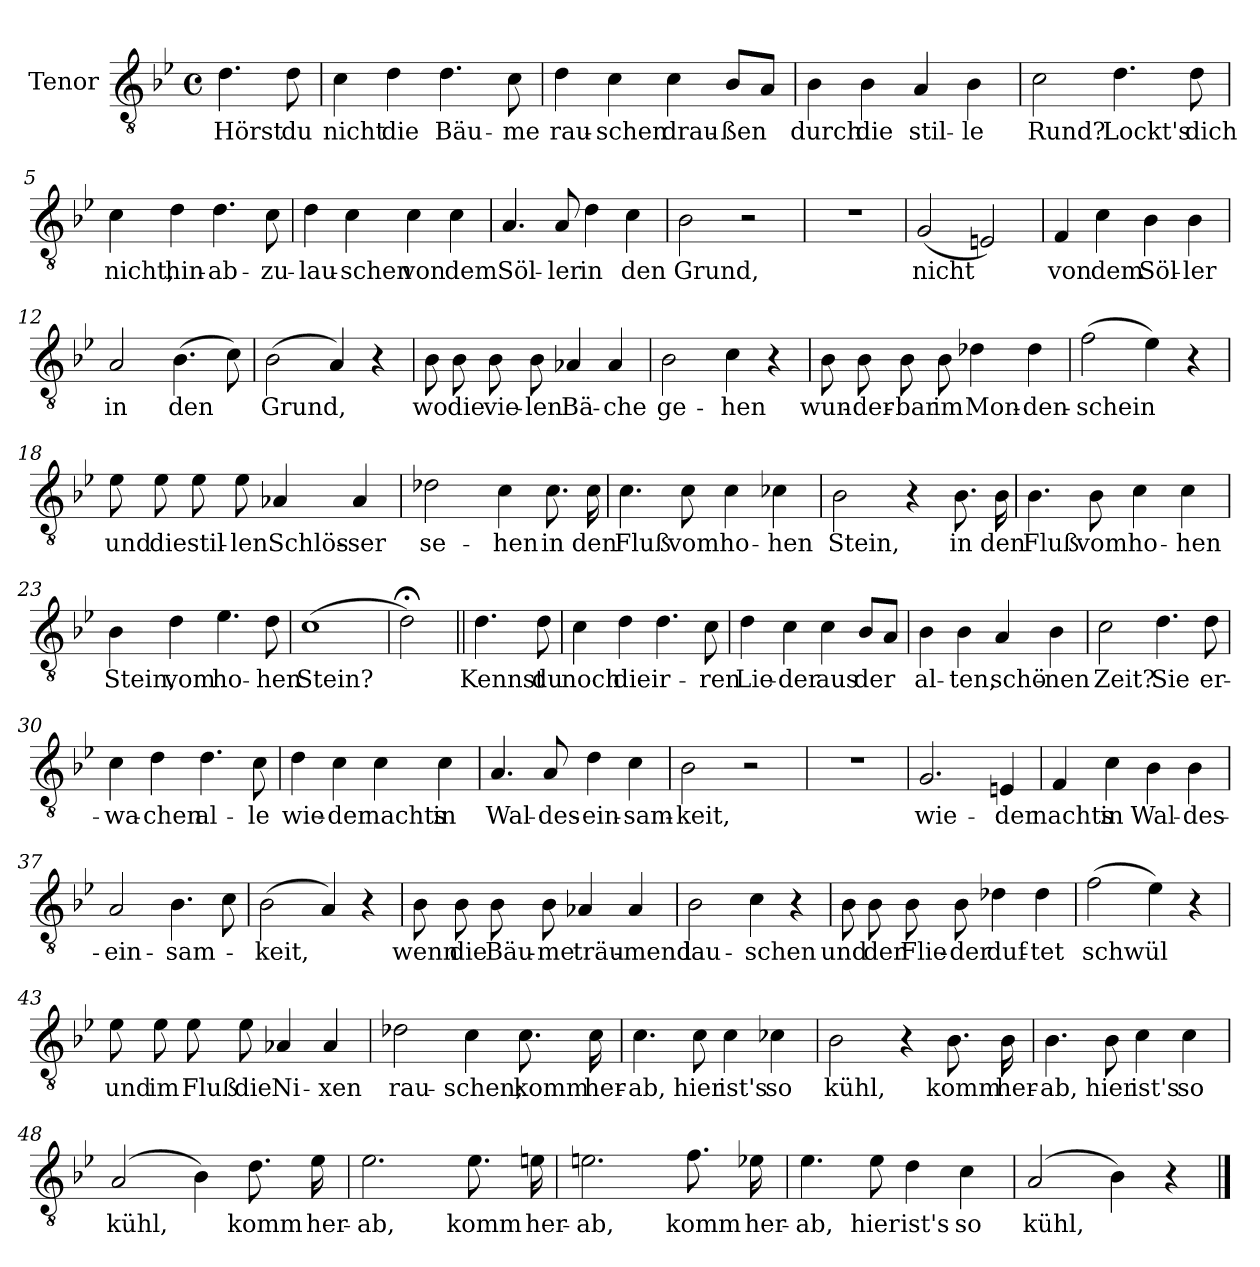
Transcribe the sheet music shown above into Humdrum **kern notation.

**kern	**text
*part1	*part1
*staff1	*staff1
*I"Tenor	*
*I'T	*
*clefGv2	*
*k[b-e-]	*
*M4/4	*
*met(c)	*
=	=
4.d\	Hörst
8d\	du
=1	=1
4c\	nicht
4d\	die
4.d\	Bäu-
8c\	-me
=2	=2
4d\	rau-
4c\	-schen
4c\	drau-
8B-/L	-ßen
8A/J	.
=3	=3
4B-\	durch
4B-\	die
4A/	stil-
4B-\	-le
=4	=4
2c\	Rund?
4.d\	Lockt's
8d\	dich
=5	=5
4c\	nicht,
4d\	hin-
4.d\	-ab-
8c\	-zu-
=6	=6
4d\	-lau-
4c\	-schen
4c\	von
4c\	dem
=7	=7
4.A/	Söl-
8A/	-ler
4d\	in
4c\	den
=8	=8
2B-\	Grund,
2r	.
=9	=9
1r	.
=10	=10
(2G/	nicht
2En/)	.
=11	=11
4F/	von
4c\	dem
4B-\	Söl-
4B-\	-ler
=12	=12
2A/	in
(4.B-\	den
8c\)	.
=13	=13
(2B-\	Grund,
4A/)	.
4r	.
=14	=14
8B-\	wo
8B-\	die
8B-\	vie-
8B-\	-len
4A-X/	Bä-
4A-/	-che
=15	=15
2B-\	ge-
4c\	-hen
4r	.
=16	=16
8B-\	wun-
8B-\	-der-
8B-\	-bar
8B-\	im
4d-X\	Mon-
4d-\	-den-
=17	=17
(2f\	-schein
4e-\)	.
4r	.
=18	=18
8e-\	und
8e-\	die
8e-\	stil-
8e-\	-len
4A-X/	Schlös-
4A-/	-ser
=19	=19
2d-X\	se-
4c\	-hen
8.c\	in
16c\	den
=20	=20
4.c\	Fluß
8c\	vom
4c\	ho-
4c-X\	-hen
=21	=21
2B-\	Stein,
4r	.
8.B-\	in
16B-\	den
=22	=22
4.B-\	Fluß
8B-\	vom
4c\	ho-
4c\	-hen
=23	=23
4B-\	Stein,
4d\	vom
4.e-\	ho-
8d\	-hen
=24	=24
(1c	Stein?
=25	=25
2d;<\)	.
=||	=||
4.d\	Kennst
8d\	du
=26	=26
4c\	noch
4d\	die
4.d\	ir-
8c\	-ren
=27	=27
4d\	Lie-
4c\	-der
4c\	aus
8B-/L	der
8A/J	.
=28	=28
4B-\	al-
4B-\	-ten,
4A/	schö-
4B-\	-nen
=29	=29
2c\	Zeit?
4.d\	Sie
8d\	er-
=30	=30
4c\	-wa-
4d\	-chen
4.d\	al-
8c\	-le
=31	=31
4d\	wie-
4c\	-der
4c\	nachts
4c\	in
=32	=32
4.A/	Wal-
8A/	-des-
4d\	-ein-
4c\	-sam-
=33	=33
2B-\	-keit,
2r	.
=34	=34
1r	.
=35	=35
2.G/	wie-
4En/	-der
=36	=36
4F/	nachts
4c\	in
4B-\	Wal-
4B-\	-des-
=37	=37
2A/	-ein-
4.B-\	-sam-
8c\	.
=38	=38
(2B-\	-keit,
4A/)	.
4r	.
=39	=39
8B-\	wenn
8B-\	die
8B-\	Bäu-
8B-\	-me
4A-X/	träu-
4A-/	-mend
=40	=40
2B-\	lau-
4c\	-schen
4r	.
=41	=41
8B-\	und
8B-\	der
8B-\	Flie-
8B-\	-der
4d-X\	duf-
4d-\	-tet
=42	=42
(2f\	schwül
4e-\)	.
4r	.
=43	=43
8e-\	und
8e-\	im
8e-\	Fluß
8e-\	die
4A-X/	Ni-
4A-/	-xen
=44	=44
2d-X\	rau-
4c\	-schen;
8.c\	komm
16c\	her-
=45	=45
4.c\	-ab,
8c\	hier
4c\	ist's
4c-X\	so
=46	=46
2B-\	kühl,
4r	.
8.B-\	komm
16B-\	her-
=47	=47
4.B-\	-ab,
8B-\	hier
4c\	ist's
4c\	so
=48	=48
(2A/	kühl,
4B-\)	.
8.d\	komm
16e-\	her-
=49	=49
2.e-\	-ab,
8.e-\	komm
16en\	her-
=50	=50
2.en\	-ab,
8.f\	komm
16e-X\	her-
=51	=51
4.e-\	-ab,
8e-\	hier
4d\	ist's
4c\	so
=52	=52
(2A/	kühl,
4B-\)	.
4r	.
==	==
*-	*-
